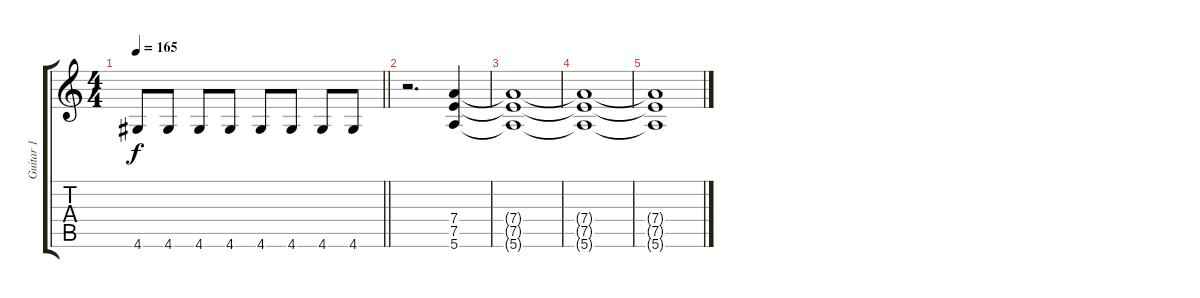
\track ("Guitar 1" "Guitar 1") {instrument overdrivenguitar}
\staff {score tabs}
\tuning (E4 B3 G3 D3 A2 E2) {hide}
\ts (4 4)
\tempo 165
\clef g2
\barLineRight lightlight
\ks c
4.6.8{dy f} 4.6.8 4.6.8 4.6.8 4.6.8 4.6.8 4.6.8 4.6.8 |
r.2{d} (7.4 7.5 5.6).4 |
(7.4{t} 7.5{t} 5.6{t}).1 |
(7.4{t} 7.5{t} 5.6{t}).1 |
(7.4{t} 7.5{t} 5.6{t}).1
